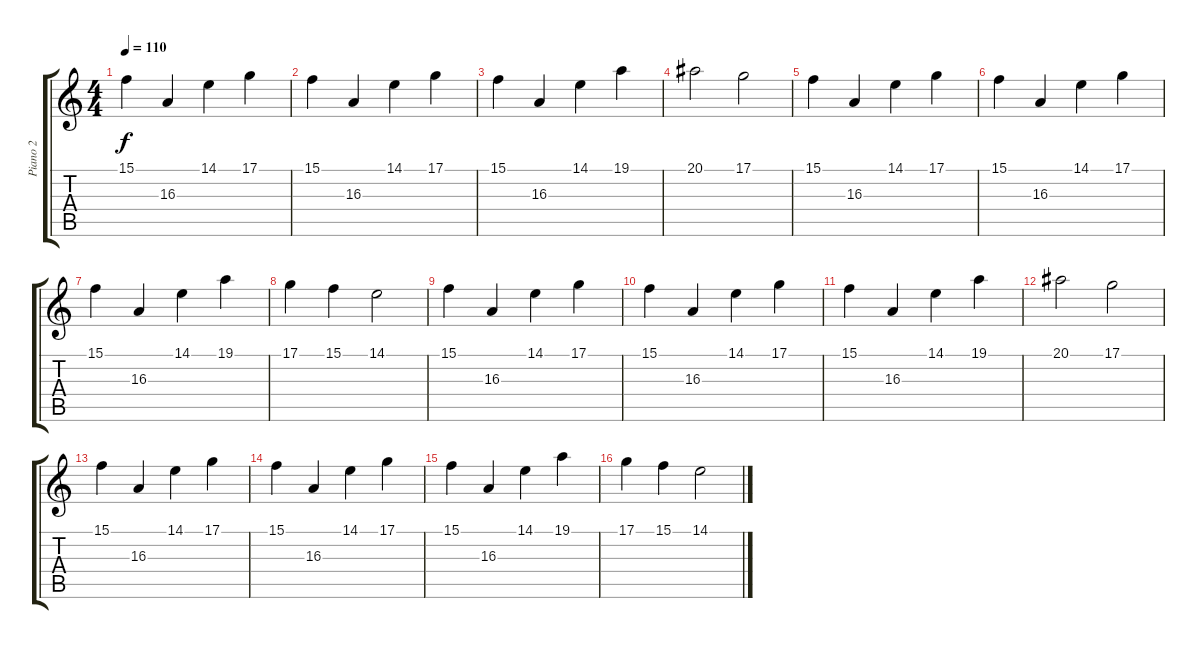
\track ("Piano 2" "Piano 2") {instrument acousticgrandpiano}
\staff {score tabs}
\tuning (D4 A3 F3 C3 G2 D2) {hide}
\ts (4 4)
\tempo 110
\clef g2
\ks c
15.1.4{dy f} 16.3.4 14.1.4 17.1.4 |
15.1.4 16.3.4 14.1.4 17.1.4 |
15.1.4 16.3.4 14.1.4 19.1.4 |
20.1.2 17.1.2 |
15.1.4 16.3.4 14.1.4 17.1.4 |
15.1.4 16.3.4 14.1.4 17.1.4 |
15.1.4 16.3.4 14.1.4 19.1.4 |
17.1.4 15.1.4 14.1.2 |
15.1.4 16.3.4 14.1.4 17.1.4 |
15.1.4 16.3.4 14.1.4 17.1.4 |
15.1.4 16.3.4 14.1.4 19.1.4 |
20.1.2 17.1.2 |
15.1.4 16.3.4 14.1.4 17.1.4 |
15.1.4 16.3.4 14.1.4 17.1.4 |
15.1.4 16.3.4 14.1.4 19.1.4 |
17.1.4 15.1.4 14.1.2
